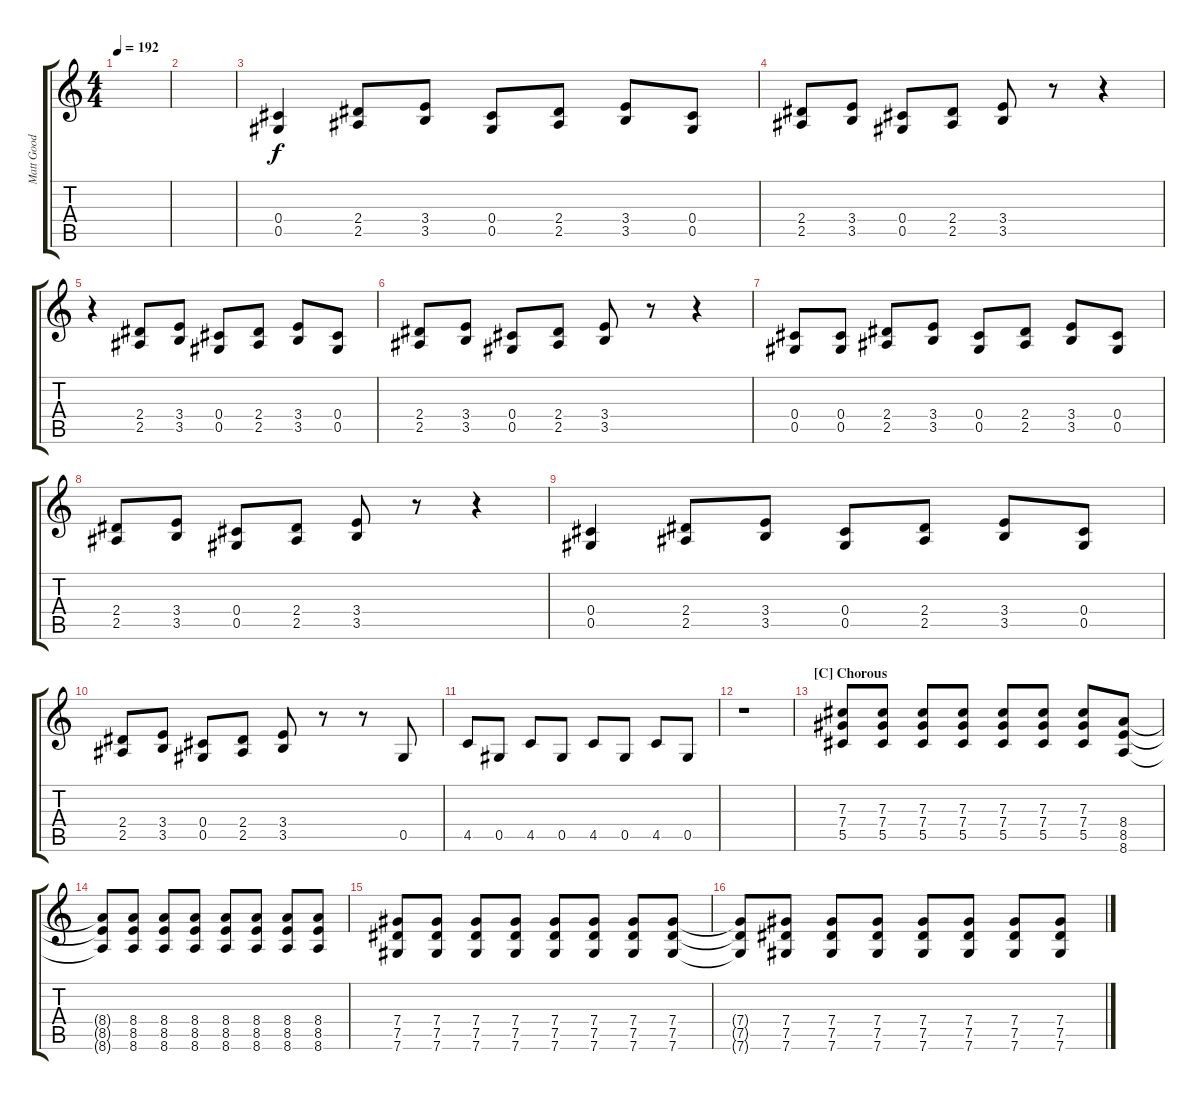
\track ("Matt Good" "Matt Good") {instrument distortionguitar}
\staff {score tabs}
\tuning (Eb4 Bb3 Gb3 Db3 Ab2 Db2) {hide}
\ts (4 4)
\tempo 192
\clef g2
\ks c
|
|
(0.4 0.5).4 (2.4 2.5).8 (3.4 3.5).8 (0.4 0.5).8 (2.4 2.5).8 (3.4 3.5).8 (0.4 0.5).8 |
(2.4 2.5).8 (3.4 3.5).8 (0.4 0.5).8 (2.4 2.5).8 (3.4 3.5).8 r.8 r.4 |
r.4 (2.4 2.5).8 (3.4 3.5).8 (0.4 0.5).8 (2.4 2.5).8 (3.4 3.5).8 (0.4 0.5).8 |
(2.4 2.5).8 (3.4 3.5).8 (0.4 0.5).8 (2.4 2.5).8 (3.4 3.5).8 r.8 r.4 |
(0.4 0.5).8 (0.4 0.5).8 (2.4 2.5).8 (3.4 3.5).8 (0.4 0.5).8 (2.4 2.5).8 (3.4 3.5).8 (0.4 0.5).8 |
(2.4 2.5).8 (3.4 3.5).8 (0.4 0.5).8 (2.4 2.5).8 (3.4 3.5).8 r.8 r.4 |
(0.4 0.5).4 (2.4 2.5).8 (3.4 3.5).8 (0.4 0.5).8 (2.4 2.5).8 (3.4 3.5).8 (0.4 0.5).8 |
(2.4 2.5).8 (3.4 3.5).8 (0.4 0.5).8 (2.4 2.5).8 (3.4 3.5).8 r.8 r.8 0.5.8 |
4.5.8 0.5.8 4.5.8 0.5.8 4.5.8 0.5.8 4.5.8 0.5.8 |
r.1 |
\section ("" "[C] Chorous")
(7.3 7.4 5.5).8 (7.3 7.4 5.5).8 (7.3 7.4 5.5).8 (7.3 7.4 5.5).8 (7.3 7.4 5.5).8 (7.3 7.4 5.5).8 (7.3 7.4 5.5).8 (8.4 8.5 8.6).8 |
(8.4{t} 8.5{t} 8.6{t}).8 (8.4 8.5 8.6).8 (8.4 8.5 8.6).8 (8.4 8.5 8.6).8 (8.4 8.5 8.6).8 (8.4 8.5 8.6).8 (8.4 8.5 8.6).8 (8.4 8.5 8.6).8 |
(7.4 7.5 7.6).8 (7.4 7.5 7.6).8 (7.4 7.5 7.6).8 (7.4 7.5 7.6).8 (7.4 7.5 7.6).8 (7.4 7.5 7.6).8 (7.4 7.5 7.6).8 (7.4 7.5 7.6).8 |
(7.4{t} 7.5{t} 7.6{t}).8 (7.4 7.5 7.6).8 (7.4 7.5 7.6).8 (7.4 7.5 7.6).8 (7.4 7.5 7.6).8 (7.4 7.5 7.6).8 (7.4 7.5 7.6).8 (7.4 7.5 7.6).8
